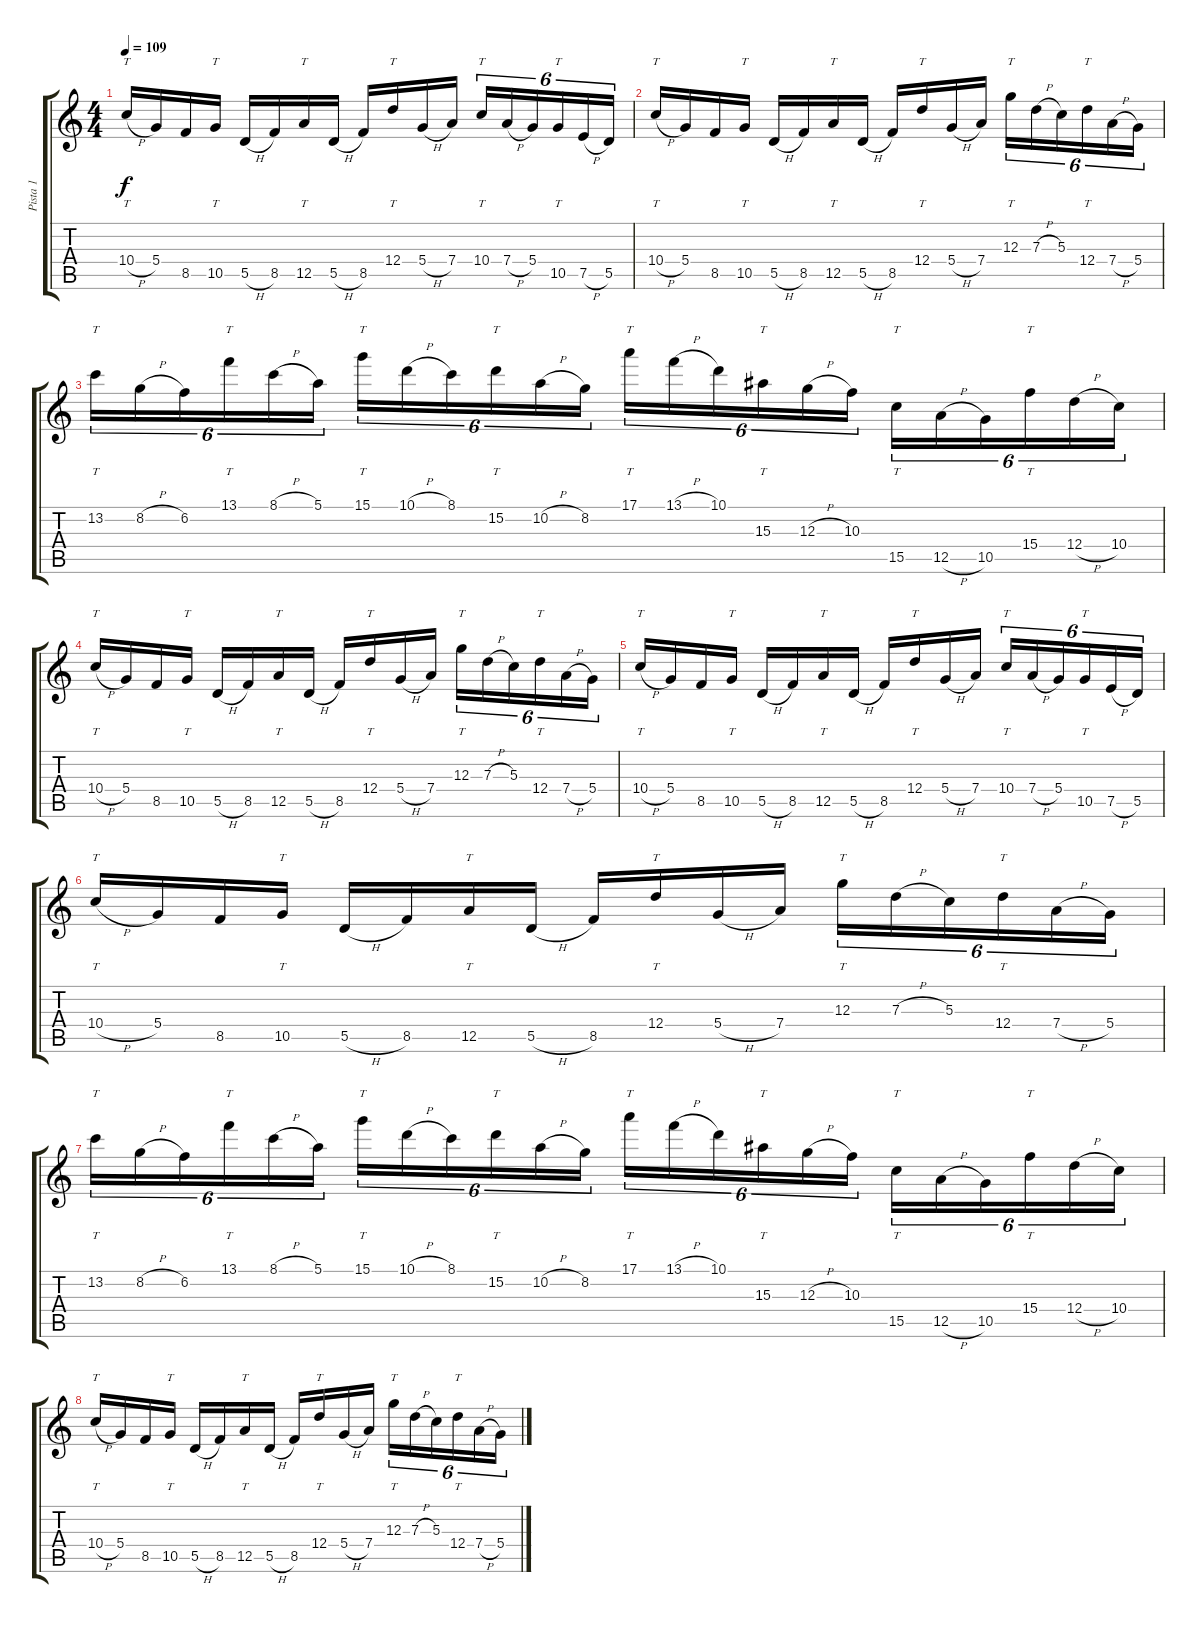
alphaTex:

\track ("Pista 1" "Pista 1") {instrument distortionguitar}
\staff {score tabs}
\tuning (E4 B3 G3 D3 A2 E2) {hide}
\ts (4 4)
\tempo 109
\clef g2
\ks c
10.4{h}.16{tt dy f} 5.4.16 8.5.16 10.5.16{tt} 5.5{h}.16 8.5.16 12.5.16{tt} 5.5{h}.16 8.5.16 12.4.16{tt} 5.4{h}.16 7.4.16 10.4.16{tt tu (6 4)} 7.4{h}.16{tu (6 4)} 5.4.16{tu (6 4)} 10.5.16{tt tu (6 4)} 7.5{h}.16{tu (6 4)} 5.5.16{tu (6 4)} |
10.4{h}.16{tt} 5.4.16 8.5.16 10.5.16{tt} 5.5{h}.16 8.5.16 12.5.16{tt} 5.5{h}.16 8.5.16 12.4.16{tt} 5.4{h}.16 7.4.16 12.3.16{tt tu (6 4)} 7.3{h}.16{tu (6 4)} 5.3.16{tu (6 4)} 12.4.16{tt tu (6 4)} 7.4{h}.16{tu (6 4)} 5.4.16{tu (6 4)} |
13.2.16{tt tu (6 4)} 8.2{h}.16{tu (6 4)} 6.2.16{tu (6 4)} 13.1.16{tt tu (6 4)} 8.1{h}.16{tu (6 4)} 5.1.16{tu (6 4)} 15.1.16{tt tu (6 4)} 10.1{h}.16{tu (6 4)} 8.1.16{tu (6 4)} 15.2.16{tt tu (6 4)} 10.2{h}.16{tu (6 4)} 8.2.16{tu (6 4)} 17.1.16{tt tu (6 4)} 13.1{h}.16{tu (6 4)} 10.1.16{tu (6 4)} 15.3.16{tt tu (6 4)} 12.3{h}.16{tu (6 4)} 10.3.16{tu (6 4)} 15.5.16{tt tu (6 4)} 12.5{h}.16{tu (6 4)} 10.5.16{tu (6 4)} 15.4.16{tt tu (6 4)} 12.4{h}.16{tu (6 4)} 10.4.16{tu (6 4)} |
10.4{h}.16{tt} 5.4.16 8.5.16 10.5.16{tt} 5.5{h}.16 8.5.16 12.5.16{tt} 5.5{h}.16 8.5.16 12.4.16{tt} 5.4{h}.16 7.4.16 12.3.16{tt tu (6 4)} 7.3{h}.16{tu (6 4)} 5.3.16{tu (6 4)} 12.4.16{tt tu (6 4)} 7.4{h}.16{tu (6 4)} 5.4.16{tu (6 4)} |
10.4{h}.16{tt} 5.4.16 8.5.16 10.5.16{tt} 5.5{h}.16 8.5.16 12.5.16{tt} 5.5{h}.16 8.5.16 12.4.16{tt} 5.4{h}.16 7.4.16 10.4.16{tt tu (6 4)} 7.4{h}.16{tu (6 4)} 5.4.16{tu (6 4)} 10.5.16{tt tu (6 4)} 7.5{h}.16{tu (6 4)} 5.5.16{tu (6 4)} |
10.4{h}.16{tt} 5.4.16 8.5.16 10.5.16{tt} 5.5{h}.16 8.5.16 12.5.16{tt} 5.5{h}.16 8.5.16 12.4.16{tt} 5.4{h}.16 7.4.16 12.3.16{tt tu (6 4)} 7.3{h}.16{tu (6 4)} 5.3.16{tu (6 4)} 12.4.16{tt tu (6 4)} 7.4{h}.16{tu (6 4)} 5.4.16{tu (6 4)} |
13.2.16{tt tu (6 4)} 8.2{h}.16{tu (6 4)} 6.2.16{tu (6 4)} 13.1.16{tt tu (6 4)} 8.1{h}.16{tu (6 4)} 5.1.16{tu (6 4)} 15.1.16{tt tu (6 4)} 10.1{h}.16{tu (6 4)} 8.1.16{tu (6 4)} 15.2.16{tt tu (6 4)} 10.2{h}.16{tu (6 4)} 8.2.16{tu (6 4)} 17.1.16{tt tu (6 4)} 13.1{h}.16{tu (6 4)} 10.1.16{tu (6 4)} 15.3.16{tt tu (6 4)} 12.3{h}.16{tu (6 4)} 10.3.16{tu (6 4)} 15.5.16{tt tu (6 4)} 12.5{h}.16{tu (6 4)} 10.5.16{tu (6 4)} 15.4.16{tt tu (6 4)} 12.4{h}.16{tu (6 4)} 10.4.16{tu (6 4)} |
10.4{h}.16{tt} 5.4.16 8.5.16 10.5.16{tt} 5.5{h}.16 8.5.16 12.5.16{tt} 5.5{h}.16 8.5.16 12.4.16{tt} 5.4{h}.16 7.4.16 12.3.16{tt tu (6 4)} 7.3{h}.16{tu (6 4)} 5.3.16{tu (6 4)} 12.4.16{tt tu (6 4)} 7.4{h}.16{tu (6 4)} 5.4.16{tu (6 4)}
